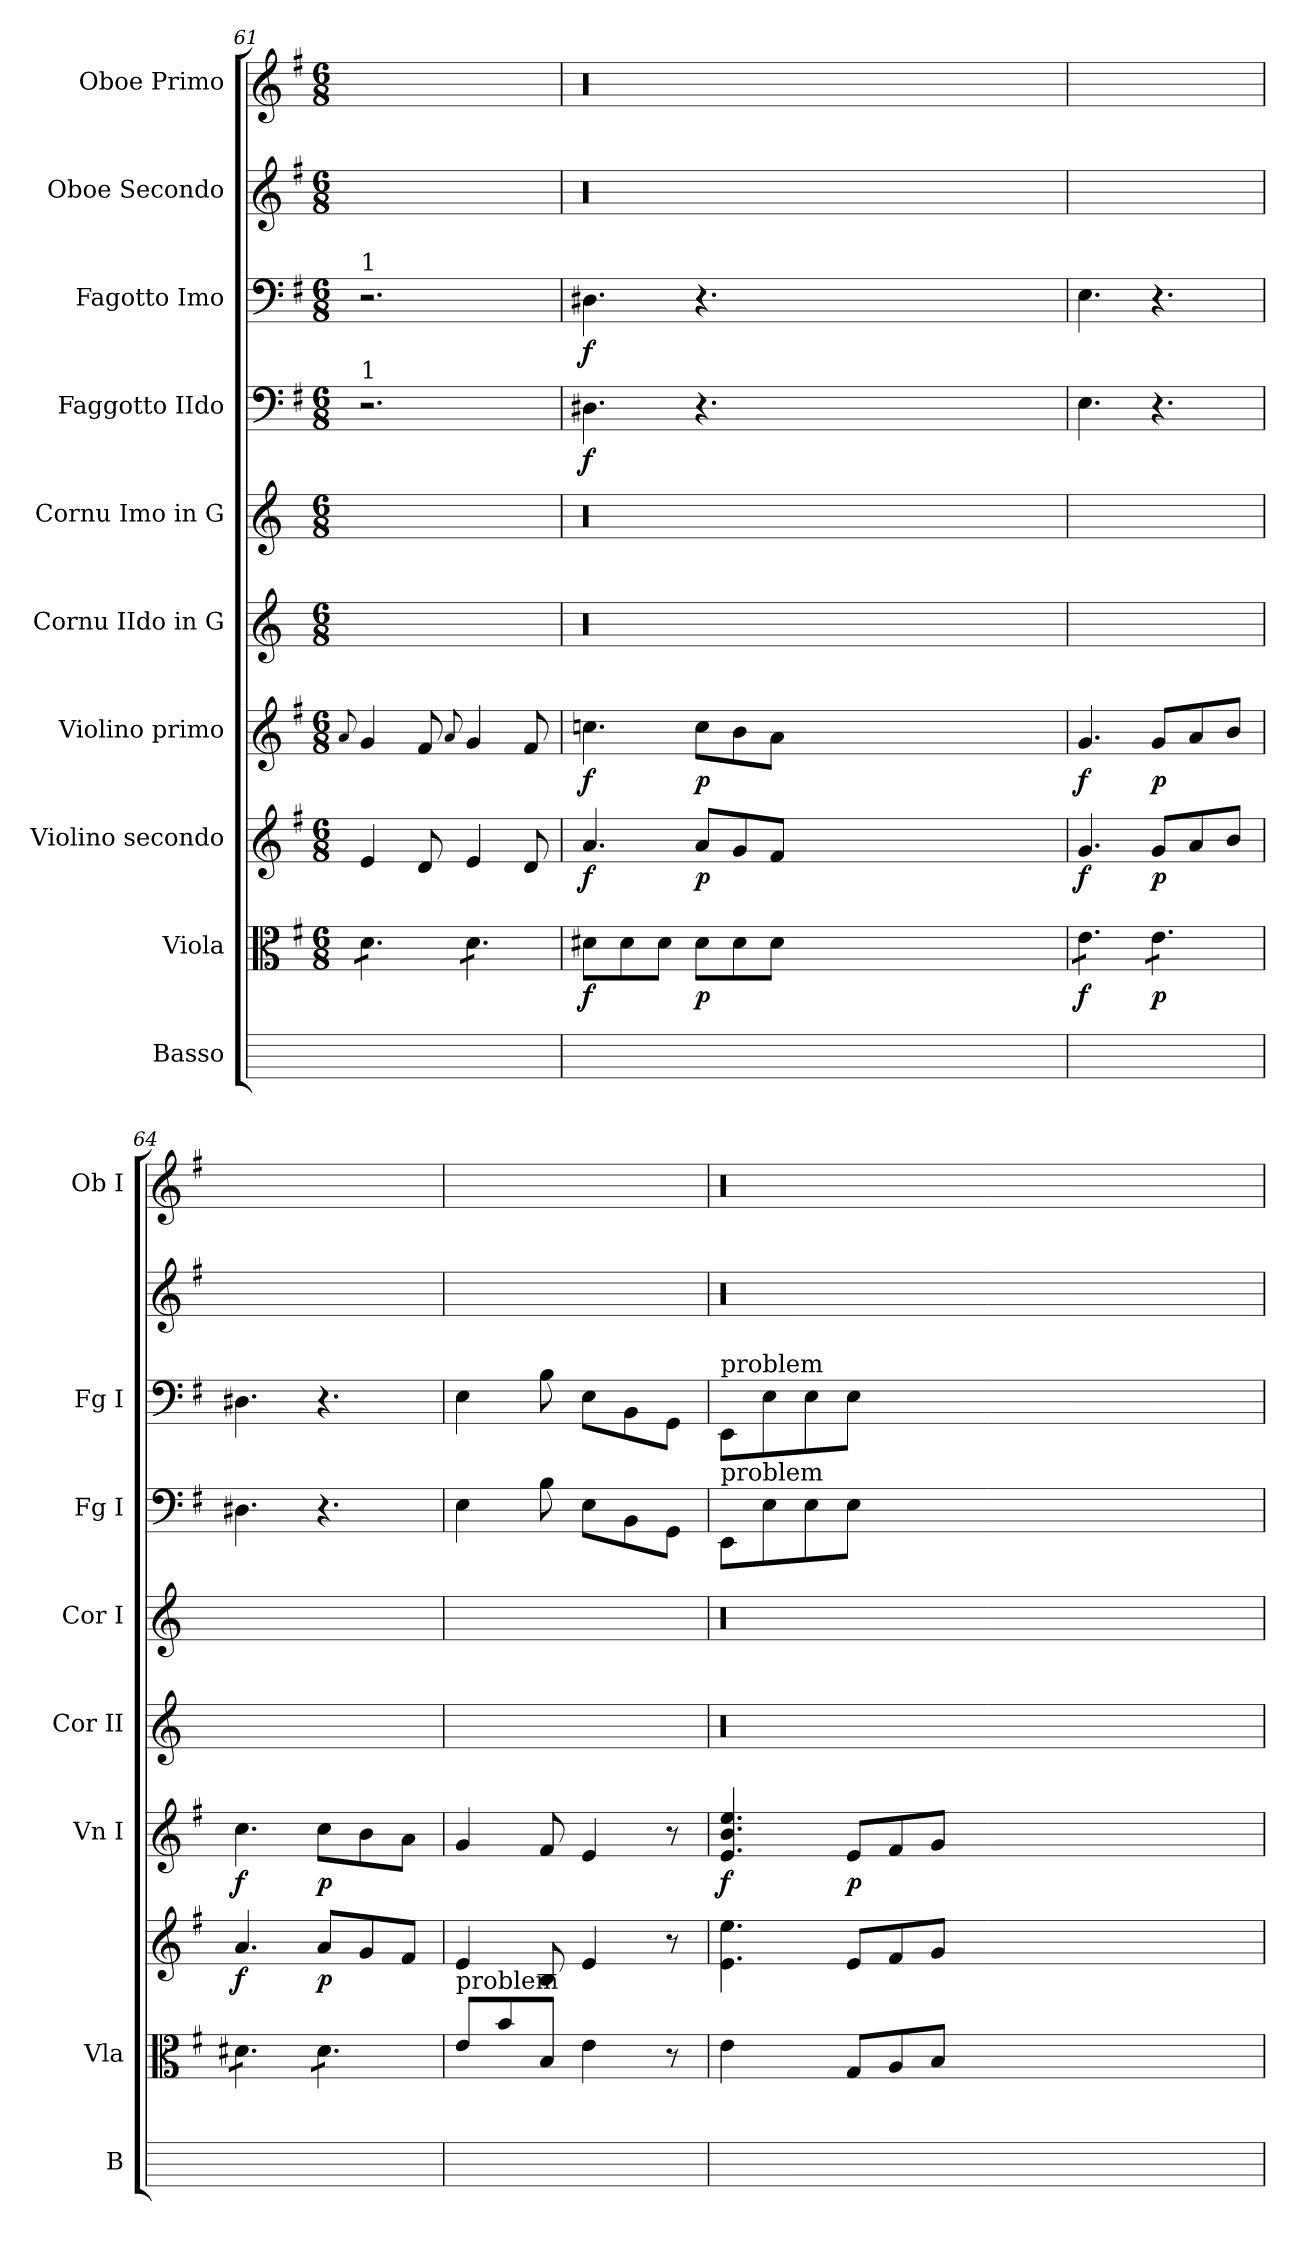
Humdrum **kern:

**kern	**kern	**dynam	**kern	**dynam	**kern	**dynam	**kern	**kern	**kern	**dynam	**kern	**dynam	**kern	**kern
*part10	*part9	*part9	*part8	*part8	*part7	*part7	*part6	*part5	*part4	*part4	*part3	*part3	*part2	*part1
*staff10	*staff9	*staff9	*staff8	*staff8	*staff7	*staff7	*staff6	*staff5	*staff4	*staff4	*staff3	*staff3	*staff2	*staff1
*I"Basso	*I"Viola	*	*I"Violino secondo	*	*I"Violino primo	*	*I"Cornu IIdo in G	*I"Cornu Imo in G	*I"Faggotto IIdo	*	*I"Fagotto Imo	*	*I"Oboe Secondo	*I"Oboe Primo
*I'B	*I'Vla	*	*	*	*I'Vn I	*	*I'Cor II	*I'Cor I	*I'Fg I	*	*I'Fg I	*	*	*I'Ob I
*	*clefC3	*	*clefG2	*	*clefG2	*	*clefG2	*clefG2	*clefF4	*	*clefF4	*	*clefG2	*clefG2
*	*	*	*	*	*	*	*ITrd3c5	*ITrd3c5	*	*	*	*	*	*
*	*k[f#]	*	*k[f#]	*	*k[f#]	*	*k[f#]	*k[f#]	*k[f#]	*	*k[f#]	*	*k[f#]	*k[f#]
*	*G:	*	*G:	*	*G:	*	*	*	*G:	*	*G:	*	*G:	*G:
*	*M6/8	*	*M6/8	*	*M6/8	*	*M6/8	*M6/8	*M6/8	*	*M6/8	*	*M6/8	*M6/8
=61	=61	=61	=61	=61	=61	=61	=61	=61	=61	=61	=61	=61	=61	=61
.	.	.	.	.	8qqa/	.	.	.	.	.	.	.	.	.
!	!	!	!	!	!	!	!	!	!	!	!LO:TX:a:t=1	!	!	!
!	!	!	!	!	!	!	!	!	!LO:TX:a:t=1	!	!	!	!	!
*	*tremolo	*	*	*	*	*	*	*	*	*	*	*	*	*
2.ryy	8d\L	.	4e/	.	4g/	.	2.ryy	2.ryy	2.r	.	2.r	.	2.ryy	2.ryy
.	8d\	.	.	.	.	.	.	.	.	.	.	.	.	.
.	8d\J	.	8d/	.	8f#/	.	.	.	.	.	.	.	.	.
.	.	.	.	.	8qqa/	.	.	.	.	.	.	.	.	.
.	8d\L	.	4e/	.	4g/	.	.	.	.	.	.	.	.	.
.	8d\	.	.	.	.	.	.	.	.	.	.	.	.	.
.	8d\J	.	8d/	.	8f#/	.	.	.	.	.	.	.	.	.
*	*Xtremolo	*	*	*	*	*	*	*	*	*	*	*	*	*
=62	=62	=62	=62	=62	=62	=62	=62	=62	=62	=62	=62	=62	=62	=62
!	!	!	!	!	!	!	!LO:N:vis=00	!LO:N:vis=00	!	!	!	!	!LO:N:vis=00	!LO:N:vis=00
2.ryy	8d#X\L	f	4.a/	f	4.ccn\	f	0.r	0.r	4.D#X\	f	4.D#X\	f	0.r	0.r
.	8d#\	.	.	.	.	.	.	.	.	.	.	.	.	.
.	8d#\J	.	.	.	.	.	.	.	.	.	.	.	.	.
.	8d#\L	p	8a/L	p	8cc\L	p	.	.	4.r	.	4.r	.	.	.
.	8d#\	.	8g/	.	8b\	.	.	.	.	.	.	.	.	.
.	8d#\J	.	8f#/J	.	8a\J	.	.	.	.	.	.	.	.	.
0ryy	0ryy	.	0ryy	.	0ryy	.	.	.	0ryy	.	0ryy	.	.	.
4ryy	4ryy	.	4ryy	.	4ryy	.	.	.	4ryy	.	4ryy	.	.	.
=63	=63	=63	=63	=63	=63	=63	=63	=63	=63	=63	=63	=63	=63	=63
*	*tremolo	*	*	*	*	*	*	*	*	*	*	*	*	*
2.ryy	8e\L	f	4.g/	f	4.g/	f	2.ryy	2.ryy	4.E\	.	4.E\	.	2.ryy	2.ryy
.	8e\	.	.	.	.	.	.	.	.	.	.	.	.	.
.	8e\J	.	.	.	.	.	.	.	.	.	.	.	.	.
.	8e\L	p	8g/L	p	8g/L	p	.	.	4.r	.	4.r	.	.	.
.	8e\	.	8a/	.	8a/	.	.	.	.	.	.	.	.	.
.	8e\J	.	8b/J	.	8b/J	.	.	.	.	.	.	.	.	.
=64	=64	=64	=64	=64	=64	=64	=64	=64	=64	=64	=64	=64	=64	=64
2.ryy	8d#X\L	.	4.a/	f	4.cc\	f	2.ryy	2.ryy	4.D#X\	.	4.D#X\	.	2.ryy	2.ryy
.	8d#X\	.	.	.	.	.	.	.	.	.	.	.	.	.
.	8d#X\J	.	.	.	.	.	.	.	.	.	.	.	.	.
.	8d#\L	.	8a/L	p	8cc\L	p	.	.	4.r	.	4.r	.	.	.
.	8d#\	.	8g/	.	8b\	.	.	.	.	.	.	.	.	.
.	8d#\J	.	8f#/J	.	8a\J	.	.	.	.	.	.	.	.	.
*	*Xtremolo	*	*	*	*	*	*	*	*	*	*	*	*	*
=65	=65	=65	=65	=65	=65	=65	=65	=65	=65	=65	=65	=65	=65	=65
!	!LO:TX:a:t=problem	!	!	!	!	!	!	!	!	!	!	!	!	!
2.ryy	8e/L	.	4e/	.	4g/	.	2.ryy	2.ryy	4E\	.	4E\	.	2.ryy	2.ryy
.	8b/	.	.	.	.	.	.	.	.	.	.	.	.	.
.	8B\J	.	8B/	.	8f#/	.	.	.	8B\	.	8B\	.	.	.
.	4e\	.	4e/	.	4e/	.	.	.	8E\L	.	8E\L	.	.	.
.	.	.	.	.	.	.	.	.	8BB\	.	8BB\	.	.	.
.	8r	.	8r	.	8r	.	.	.	8GG\J	.	8GG\J	.	.	.
=66	=66	=66	=66	=66	=66	=66	=66	=66	=66	=66	=66	=66	=66	=66
!	!	!	!	!	!	!	!	!	!	!	!LO:TX:a:t=problem	!	!	!
!	!	!	!	!	!	!	!	!	!LO:TX:a:t=problem	!	!	!	!	!
!	!LO:N:vis=4	!	!	!	!	!	!LO:N:vis=00	!LO:N:vis=00	!	!	!	!	!LO:N:vis=00	!LO:N:vis=00
2.ryy	4.e\	.	4.e\ 4.ee\	for	4.e/ 4.b/ 4.ee/	f	0.r	0.r	8EE/L	.	8EE/L	.	0.r	0.r
.	.	.	.	.	.	.	.	.	8E\	.	8E\	.	.	.
.	.	.	.	.	.	.	.	.	8E\	.	8E\	.	.	.
.	8G/L	.	8e/L	.	8e/L	p	.	.	8E\J	.	8E\J	.	.	.
.	8A/	.	8f#/	.	8f#/	.	.	.	8E\yy	.	8E\yy	.	.	.
.	8B/J	.	8g/J	.	8g/J	.	.	.	8E\yy	.	8E\yy	.	.	.
0ryy	0ryy	.	0ryy	.	0ryy	.	.	.	0ryy	.	0ryy	.	.	.
4ryy	4ryy	.	4ryy	.	4ryy	.	.	.	4ryy	.	4ryy	.	.	.
=	=	=	=	=	=	=	=	=	=	=	=	=	=	=
*-	*-	*-	*-	*-	*-	*-	*-	*-	*-	*-	*-	*-	*-	*-
